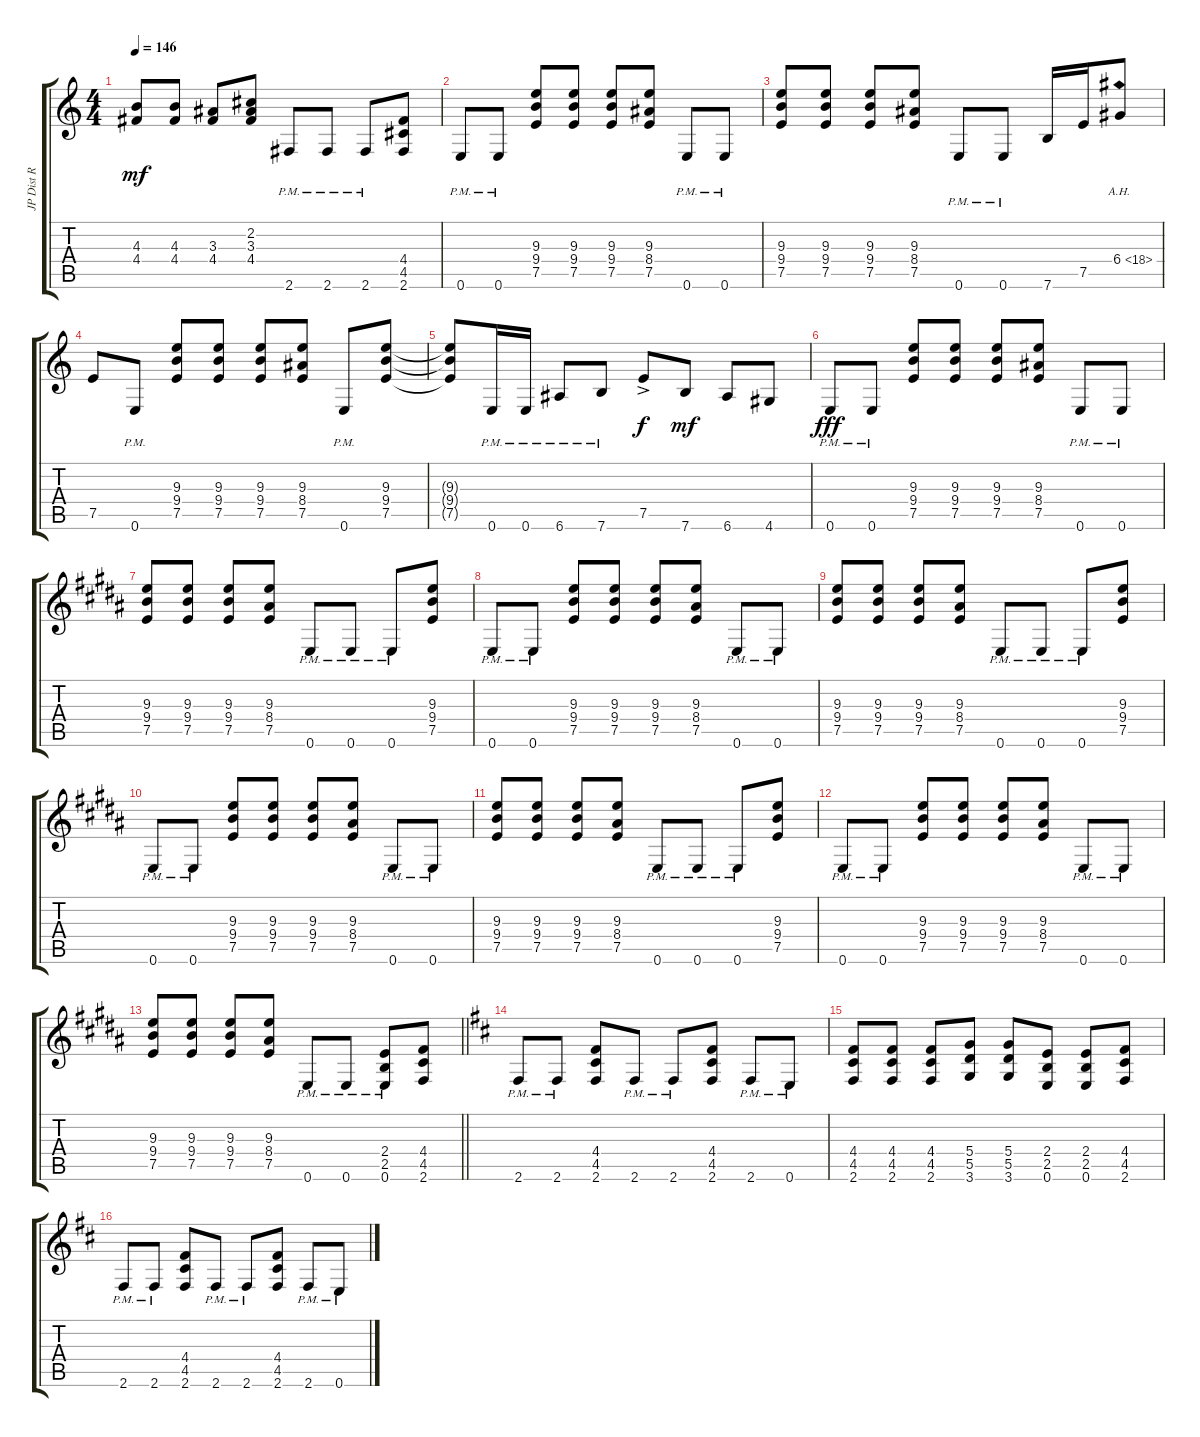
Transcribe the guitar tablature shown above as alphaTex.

\track ("JP Dist R" "JP Dist R") {instrument overdrivenguitar}
\staff {score tabs}
\tuning (E4 B3 G3 D3 A2 E2) {hide}
\ts (4 4)
\tempo 146
\clef g2
\ks c
(4.3 4.4).8{dy mf} (4.3 4.4).8 (3.3 4.4).8 (2.2 3.3 4.4).8 2.6{pm}.8 2.6{pm}.8 2.6{pm}.8 (4.4 4.5 2.6).8 |
0.6{pm}.8 0.6{pm}.8 (9.3 9.4 7.5).8 (9.3 9.4 7.5).8 (9.3 9.4 7.5).8 (9.3 8.4 7.5).8 0.6{pm}.8 0.6{pm}.8 |
(9.3 9.4 7.5).8 (9.3 9.4 7.5).8 (9.3 9.4 7.5).8 (9.3 8.4 7.5).8 0.6{pm}.8 0.6{pm}.8 7.6.16 7.5.16 6.4{ah 12}.8 |
7.5.8 0.6{pm}.8 (9.3 9.4 7.5).8 (9.3 9.4 7.5).8 (9.3 9.4 7.5).8 (9.3 8.4 7.5).8 0.6{pm}.8 (9.3 9.4 7.5).8 |
(9.3{t} 9.4{t} 7.5{t}).8 0.6{pm}.16 0.6{pm}.16 6.6{pm}.8 7.6{pm}.8 7.5{ac}.8{dy f} 7.6.8{dy mf} 6.6.8 4.6.8 |
0.6{pm}.8{dy fff} 0.6{pm}.8 (9.3 9.4 7.5).8 (9.3 9.4 7.5).8 (9.3 9.4 7.5).8 (9.3 8.4 7.5).8 0.6{pm}.8 0.6{pm}.8 |
\ks g#minor
(9.3 9.4 7.5).8 (9.3 9.4 7.5).8 (9.3 9.4 7.5).8 (9.3 8.4 7.5).8 0.6{pm}.8 0.6{pm}.8 0.6{pm}.8 (9.3 9.4 7.5).8 |
0.6{pm}.8 0.6{pm}.8 (9.3 9.4 7.5).8 (9.3 9.4 7.5).8 (9.3 9.4 7.5).8 (9.3 8.4 7.5).8 0.6{pm}.8 0.6{pm}.8 |
\ks b
(9.3 9.4 7.5).8 (9.3 9.4 7.5).8 (9.3 9.4 7.5).8 (9.3 8.4 7.5).8 0.6{pm}.8 0.6{pm}.8 0.6{pm}.8 (9.3 9.4 7.5).8 |
\ks g#minor
0.6{pm}.8 0.6{pm}.8 (9.3 9.4 7.5).8 (9.3 9.4 7.5).8 (9.3 9.4 7.5).8 (9.3 8.4 7.5).8 0.6{pm}.8 0.6{pm}.8 |
\ks b
(9.3 9.4 7.5).8 (9.3 9.4 7.5).8 (9.3 9.4 7.5).8 (9.3 8.4 7.5).8 0.6{pm}.8 0.6{pm}.8 0.6{pm}.8 (9.3 9.4 7.5).8 |
\ks g#minor
0.6{pm}.8 0.6{pm}.8 (9.3 9.4 7.5).8 (9.3 9.4 7.5).8 (9.3 9.4 7.5).8 (9.3 8.4 7.5).8 0.6{pm}.8 0.6{pm}.8 |
\barLineRight lightlight
\ks b
(9.3 9.4 7.5).8 (9.3 9.4 7.5).8 (9.3 9.4 7.5).8 (9.3 8.4 7.5).8 0.6{pm}.8 0.6{pm}.8 (2.4{pm} 2.5{pm} 0.6{pm}).8 (4.4 4.5 2.6).8 |
\ks d
2.6{pm}.8 2.6{pm}.8 (4.4 4.5 2.6).8 2.6{pm}.8 2.6{pm}.8 (4.4 4.5 2.6).8 2.6{pm}.8 0.6{pm}.8 |
(4.4 4.5 2.6).8 (4.4 4.5 2.6).8 (4.4 4.5 2.6).8 (5.4 5.5 3.6).8 (5.4 5.5 3.6).8 (2.4 2.5 0.6).8 (2.4 2.5 0.6).8 (4.4 4.5 2.6).8 |
2.6{pm}.8 2.6{pm}.8 (4.4 4.5 2.6).8 2.6{pm}.8 2.6{pm}.8 (4.4 4.5 2.6).8 2.6{pm}.8 0.6{pm}.8
